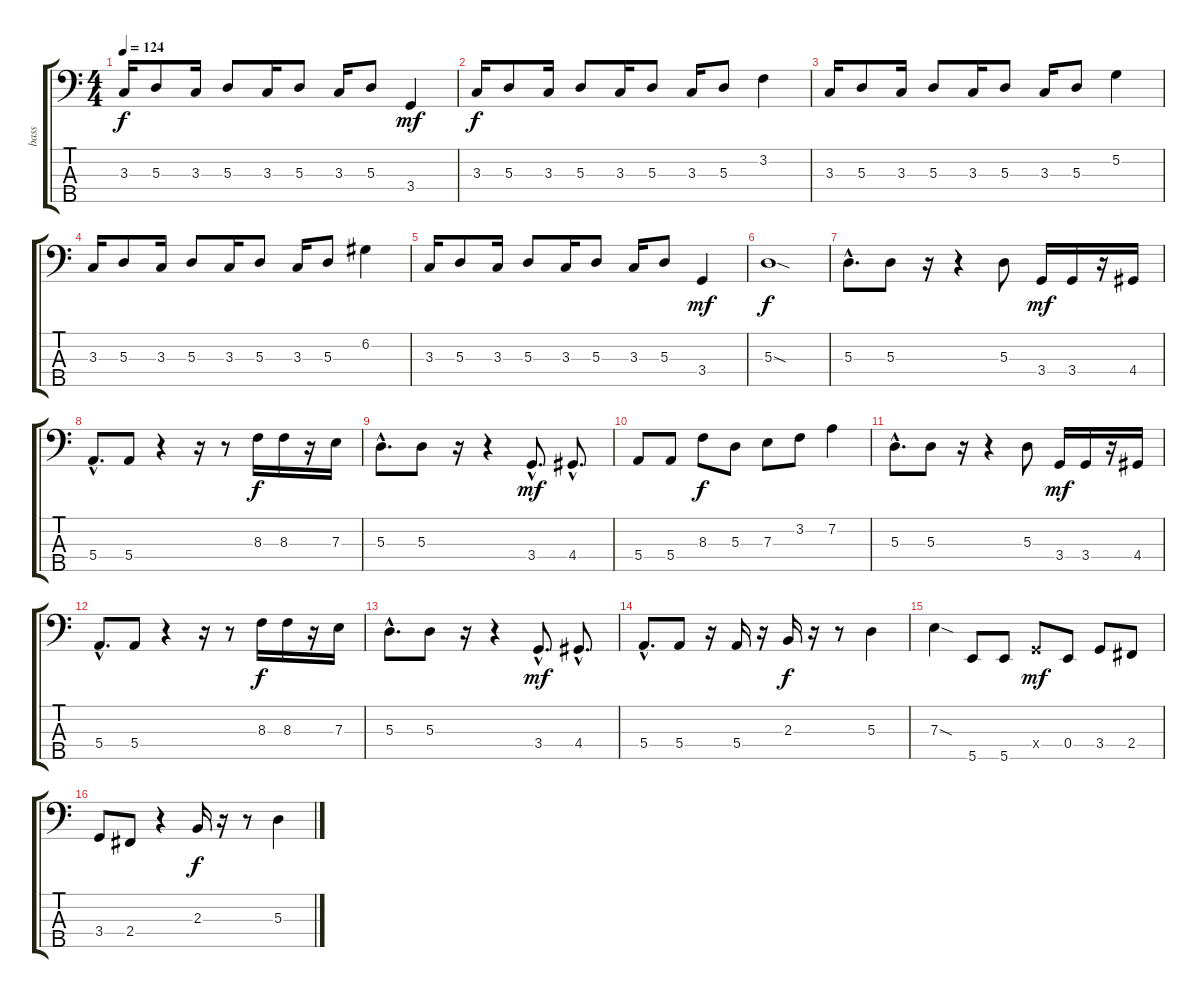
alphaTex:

\track ("bass" "bass") {instrument electricbassfinger}
\staff {score tabs}
\tuning (G2 D2 A1 E1 B0) {hide}
\ts (4 4)
\tempo 124
\clef f4
\ks c
3.3.16{dy f} 5.3.8 3.3.16 5.3.8 3.3.16 5.3.8 3.3.16 5.3.8 3.4.4{dy mf} |
3.3.16{dy f} 5.3.8 3.3.16 5.3.8 3.3.16 5.3.8 3.3.16 5.3.8 3.2.4 |
3.3.16 5.3.8 3.3.16 5.3.8 3.3.16 5.3.8 3.3.16 5.3.8 5.2.4 |
3.3.16 5.3.8 3.3.16 5.3.8 3.3.16 5.3.8 3.3.16 5.3.8 6.2.4 |
3.3.16 5.3.8 3.3.16 5.3.8 3.3.16 5.3.8 3.3.16 5.3.8 3.4.4{dy mf} |
5.3{sod}.1{dy f} |
5.3{hac}.8{d} 5.3.8 r.16 r.4 5.3.8 3.4.16{dy mf} 3.4.16 r.16 4.4.16 |
5.4{hac}.8{d} 5.4.8 r.4 r.16 r.8 8.3.16{dy f} 8.3.16 r.16 7.3.16 |
5.3{hac}.8{d} 5.3.8 r.16 r.4 3.4{hac}.8{d dy mf} 4.4{hac}.8{d} |
5.4.8 5.4.8 8.3.8{dy f} 5.3.8 7.3.8 3.2.8 7.2.4 |
5.3{hac}.8{d} 5.3.8 r.16 r.4 5.3.8 3.4.16{dy mf} 3.4.16 r.16 4.4.16 |
5.4{hac}.8{d} 5.4.8 r.4 r.16 r.8 8.3.16{dy f} 8.3.16 r.16 7.3.16 |
5.3{hac}.8{d} 5.3.8 r.16 r.4 3.4{hac}.8{d dy mf} 4.4{hac}.8{d} |
5.4{hac}.8{d} 5.4.8 r.16 5.4.16 r.16 2.3.16{dy f} r.16 r.8 5.3.4 |
7.3{sod}.4 5.5.8 5.5.8 3.4{x}.8{dy mf} 0.4.8 3.4.8 2.4.8 |
3.4.8 2.4.8 r.4 2.3.16{dy f} r.16 r.8 5.3.4
